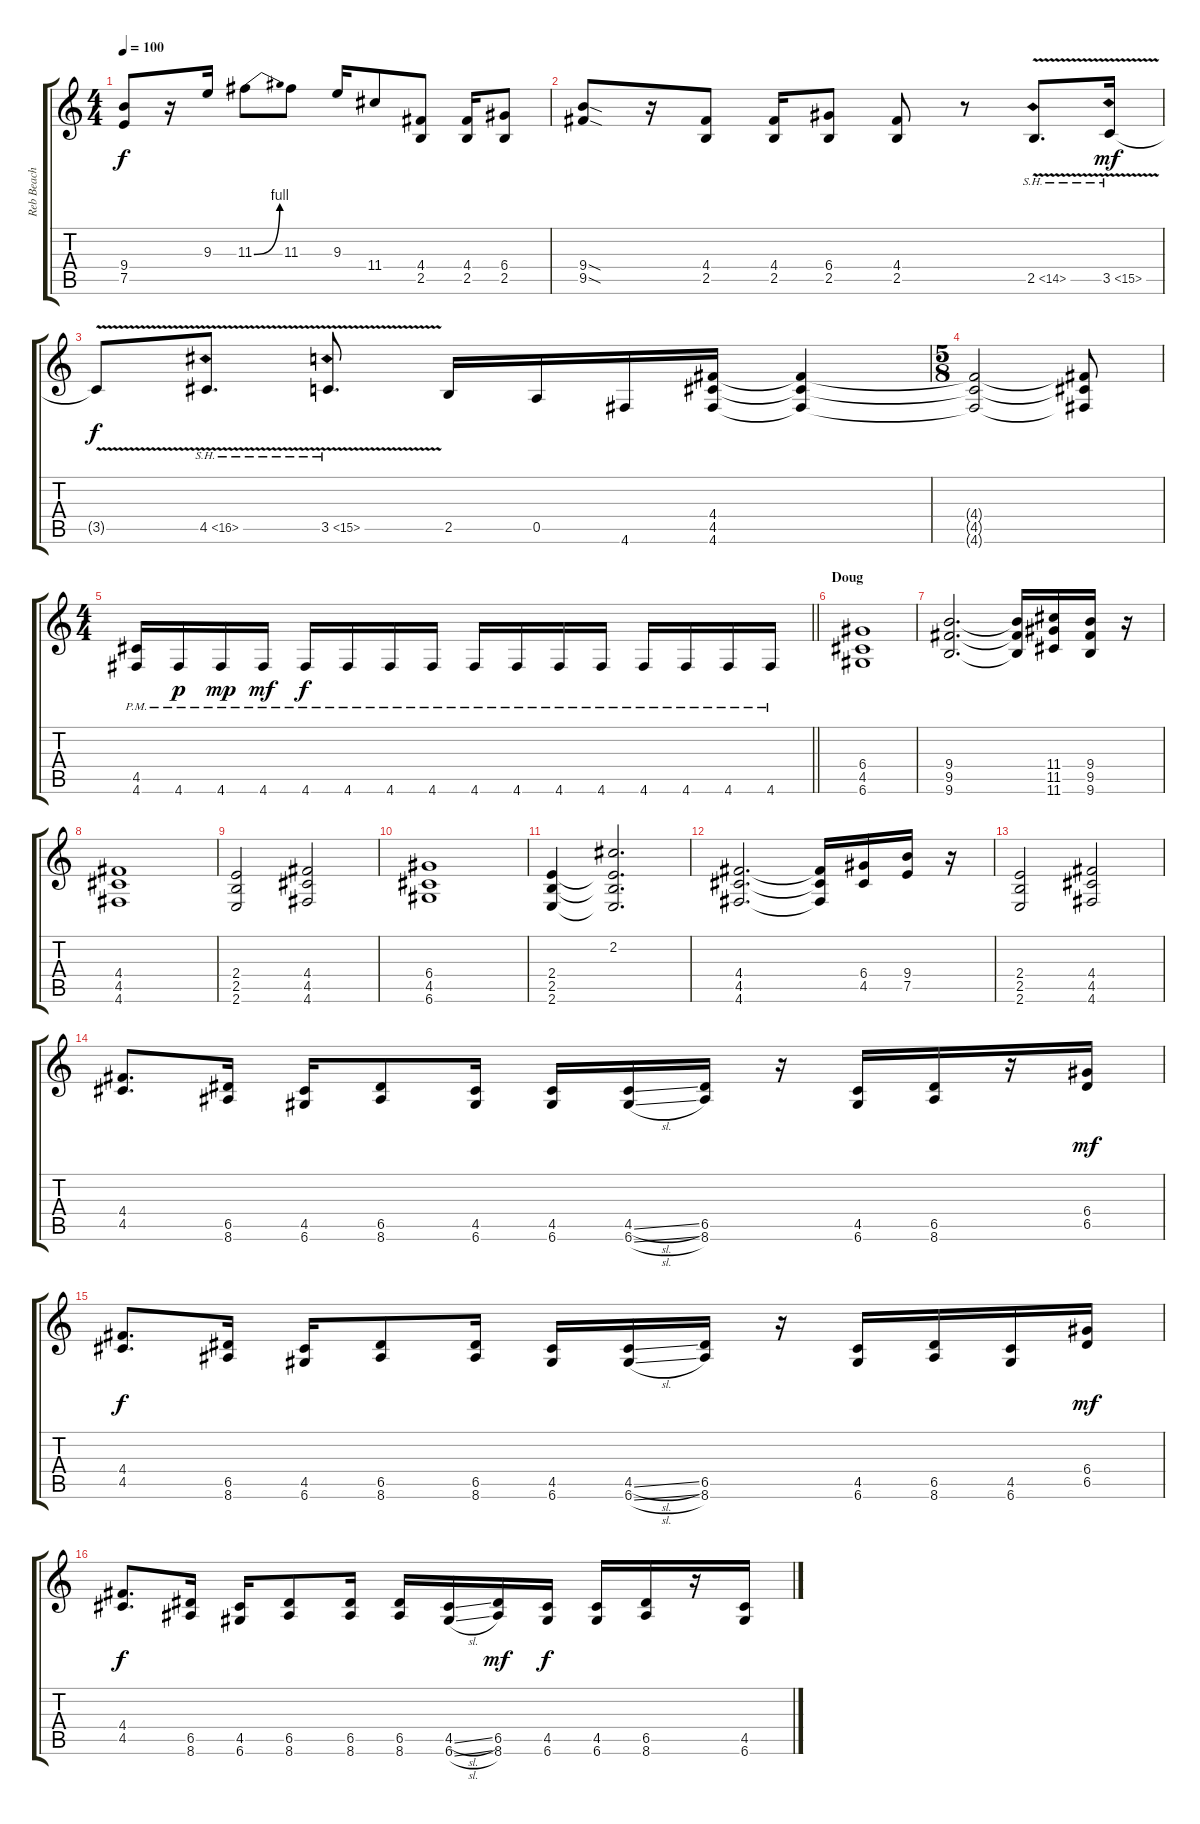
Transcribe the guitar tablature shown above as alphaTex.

\track ("Reb Beach" "Reb Beach") {instrument distortionguitar}
\staff {score tabs}
\tuning (E4 B3 G3 D3 A2 D2) {hide}
\ts (4 4)
\tempo 100
\clef g2
\ks c
(9.4 7.5).8{dy f} r.16 9.3.16 11.3{be (bend 0 0 60 4)}.8 11.3.8 9.3.16 11.4.8 (4.4 2.5).8 (4.4 2.5).16 (6.4 2.5).8 |
(9.4{sod} 9.5{sod}).8 r.16 (4.4 2.5).8 (4.4 2.5).16 (6.4 2.5).8 (4.4 2.5).8 r.8 2.5{sh 12 v}.8{d} 3.5{sh 12 v}.16{dy mf} |
3.5{t}.8{dy f} 4.5{sh 12 v}.8{d} 3.5{sh 12 v}.8{d} 2.5.16 0.5.16 4.6.16 (4.4 4.5 4.6).16 (4.4{t} 4.5{t} 4.6{t}).4 |
\ts (5 8)
(4.4{t} 4.5{t} 4.6{t}).2 (4.4{t} 4.5{t} 4.6{t}).8 |
\ts (4 4)
\barLineRight lightlight
(4.5 4.6{pm}).16 4.6{pm}.16{dy p} 4.6{pm}.16{dy mp} 4.6{pm}.16{dy mf} 4.6{pm}.16{dy f} 4.6{pm}.16 4.6{pm}.16 4.6{pm}.16 4.6{pm}.16 4.6{pm}.16 4.6{pm}.16 4.6{pm}.16 4.6{pm}.16 4.6{pm}.16 4.6{pm}.16 4.6{pm}.16 |
\section ("" "Doug")
(6.4 4.5 6.6).1{volume 9} |
(9.4 9.5 9.6).2{d} (9.4{t} 9.5{t} 9.6{t}).16 (11.4 11.5 11.6).16 (9.4 9.5 9.6).16 r.16 |
(4.4 4.5 4.6).1 |
(2.4 2.5 2.6).2 (4.4 4.5 4.6).2 |
(6.4 4.5 6.6).1 |
(2.4 2.5 2.6).4 (2.2 2.4{t} 2.5{t} 2.6{t}).2{d} |
(4.4 4.5 4.6).2{d} (4.4{t} 4.5{t} 4.6{t}).16 (6.4 4.5).16 (9.4 7.5).16 r.16 |
(2.4 2.5 2.6).2 (4.4 4.5 4.6).2 |
(4.4 4.5).8{d} (6.5 8.6).16 (4.5 6.6).16 (6.5 8.6).8 (4.5 6.6).16 (4.5 6.6).16 (4.5{sl} 6.6{sl}).16 (6.5 8.6).16 r.16 (4.5 6.6).16 (6.5 8.6).16 r.16 (6.4 6.5).16{dy mf} |
(4.4 4.5).8{d dy f} (6.5 8.6).16 (4.5 6.6).16 (6.5 8.6).8 (6.5 8.6).16 (4.5 6.6).16 (4.5{sl} 6.6{sl}).16 (6.5 8.6).16 r.16 (4.5 6.6).16 (6.5 8.6).16 (4.5 6.6).16 (6.4 6.5).16{dy mf} |
(4.4 4.5).8{d dy f} (6.5 8.6).16 (4.5 6.6).16 (6.5 8.6).8 (6.5 8.6).16 (6.5 8.6).16 (4.5{sl} 6.6{sl}).16 (6.5 8.6).16{dy mf} (4.5 6.6).16{dy f} (4.5 6.6).16 (6.5 8.6).16 r.16 (4.5 6.6).16
